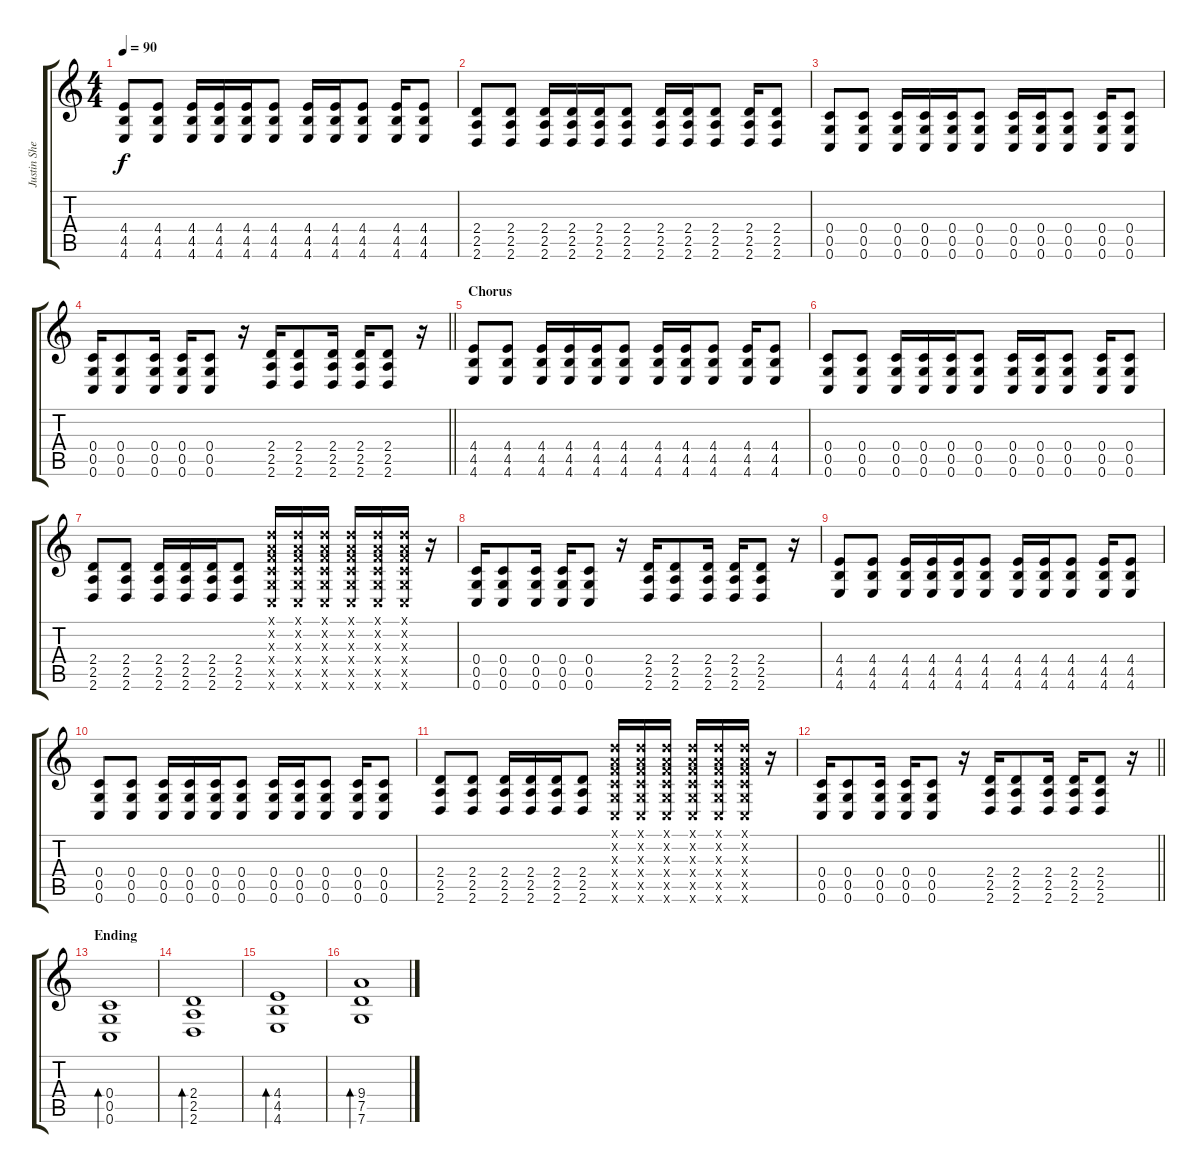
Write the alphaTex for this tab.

\track ("Justin Shekoski (Rhythm)" "Justin She") {instrument acousticguitarsteel}
\staff {score tabs}
\tuning (D4 A3 F3 C3 G2 C2) {hide}
\ts (4 4)
\tempo 90
\clef g2
\ks c
(4.4 4.5 4.6).8{dy f} (4.4 4.5 4.6).8 (4.4 4.5 4.6).16 (4.4 4.5 4.6).16 (4.4 4.5 4.6).16 (4.4 4.5 4.6).8 (4.4 4.5 4.6).16 (4.4 4.5 4.6).16 (4.4 4.5 4.6).8 (4.4 4.5 4.6).16 (4.4 4.5 4.6).8 |
(2.4 2.5 2.6).8 (2.4 2.5 2.6).8 (2.4 2.5 2.6).16 (2.4 2.5 2.6).16 (2.4 2.5 2.6).16 (2.4 2.5 2.6).8 (2.4 2.5 2.6).16 (2.4 2.5 2.6).16 (2.4 2.5 2.6).8 (2.4 2.5 2.6).16 (2.4 2.5 2.6).8 |
(0.4 0.5 0.6).8 (0.4 0.5 0.6).8 (0.4 0.5 0.6).16 (0.4 0.5 0.6).16 (0.4 0.5 0.6).16 (0.4 0.5 0.6).8 (0.4 0.5 0.6).16 (0.4 0.5 0.6).16 (0.4 0.5 0.6).8 (0.4 0.5 0.6).16 (0.4 0.5 0.6).8 |
\barLineRight lightlight
(0.4 0.5 0.6).16 (0.4 0.5 0.6).8 (0.4 0.5 0.6).16 (0.4 0.5 0.6).16 (0.4 0.5 0.6).8 r.16 (2.4 2.5 2.6).16 (2.4 2.5 2.6).8 (2.4 2.5 2.6).16 (2.4 2.5 2.6).16 (2.4 2.5 2.6).8 r.16 |
\section ("" "Chorus")
(4.4 4.5 4.6).8 (4.4 4.5 4.6).8 (4.4 4.5 4.6).16 (4.4 4.5 4.6).16 (4.4 4.5 4.6).16 (4.4 4.5 4.6).8 (4.4 4.5 4.6).16 (4.4 4.5 4.6).16 (4.4 4.5 4.6).8 (4.4 4.5 4.6).16 (4.4 4.5 4.6).8 |
(0.4 0.5 0.6).8 (0.4 0.5 0.6).8 (0.4 0.5 0.6).16 (0.4 0.5 0.6).16 (0.4 0.5 0.6).16 (0.4 0.5 0.6).8 (0.4 0.5 0.6).16 (0.4 0.5 0.6).16 (0.4 0.5 0.6).8 (0.4 0.5 0.6).16 (0.4 0.5 0.6).8 |
(2.4 2.5 2.6).8 (2.4 2.5 2.6).8 (2.4 2.5 2.6).16 (2.4 2.5 2.6).16 (2.4 2.5 2.6).16 (2.4 2.5 2.6).8 (0.1{x} 0.2{x} 0.3{x} 0.4{x} 0.5{x} 0.6{x}).16 (0.1{x} 0.2{x} 0.3{x} 0.4{x} 0.5{x} 0.6{x}).16 (0.1{x} 0.2{x} 0.3{x} 0.4{x} 0.5{x} 0.6{x}).16 (0.1{x} 0.2{x} 0.3{x} 0.4{x} 0.5{x} 0.6{x}).16 (0.1{x} 0.2{x} 0.3{x} 0.4{x} 0.5{x} 0.6{x}).16 (0.1{x} 0.2{x} 0.3{x} 0.4{x} 0.5{x} 0.6{x}).16 r.16 |
(0.4 0.5 0.6).16 (0.4 0.5 0.6).8 (0.4 0.5 0.6).16 (0.4 0.5 0.6).16 (0.4 0.5 0.6).8 r.16 (2.4 2.5 2.6).16 (2.4 2.5 2.6).8 (2.4 2.5 2.6).16 (2.4 2.5 2.6).16 (2.4 2.5 2.6).8 r.16 |
(4.4 4.5 4.6).8 (4.4 4.5 4.6).8 (4.4 4.5 4.6).16 (4.4 4.5 4.6).16 (4.4 4.5 4.6).16 (4.4 4.5 4.6).8 (4.4 4.5 4.6).16 (4.4 4.5 4.6).16 (4.4 4.5 4.6).8 (4.4 4.5 4.6).16 (4.4 4.5 4.6).8 |
(0.4 0.5 0.6).8 (0.4 0.5 0.6).8 (0.4 0.5 0.6).16 (0.4 0.5 0.6).16 (0.4 0.5 0.6).16 (0.4 0.5 0.6).8 (0.4 0.5 0.6).16 (0.4 0.5 0.6).16 (0.4 0.5 0.6).8 (0.4 0.5 0.6).16 (0.4 0.5 0.6).8 |
(2.4 2.5 2.6).8 (2.4 2.5 2.6).8 (2.4 2.5 2.6).16 (2.4 2.5 2.6).16 (2.4 2.5 2.6).16 (2.4 2.5 2.6).8 (0.1{x} 0.2{x} 0.3{x} 0.4{x} 0.5{x} 0.6{x}).16 (0.1{x} 0.2{x} 0.3{x} 0.4{x} 0.5{x} 0.6{x}).16 (0.1{x} 0.2{x} 0.3{x} 0.4{x} 0.5{x} 0.6{x}).16 (0.1{x} 0.2{x} 0.3{x} 0.4{x} 0.5{x} 0.6{x}).16 (0.1{x} 0.2{x} 0.3{x} 0.4{x} 0.5{x} 0.6{x}).16 (0.1{x} 0.2{x} 0.3{x} 0.4{x} 0.5{x} 0.6{x}).16 r.16 |
\barLineRight lightlight
(0.4 0.5 0.6).16 (0.4 0.5 0.6).8 (0.4 0.5 0.6).16 (0.4 0.5 0.6).16 (0.4 0.5 0.6).8 r.16 (2.4 2.5 2.6).16 (2.4 2.5 2.6).8 (2.4 2.5 2.6).16 (2.4 2.5 2.6).16 (2.4 2.5 2.6).8 r.16 |
\section ("" "Ending")
(0.4 0.5 0.6).1{bd 120} |
(2.4 2.5 2.6).1{bd 120} |
(4.4 4.5 4.6).1{bd 120} |
(9.4 7.5 7.6).1{bd 120}
